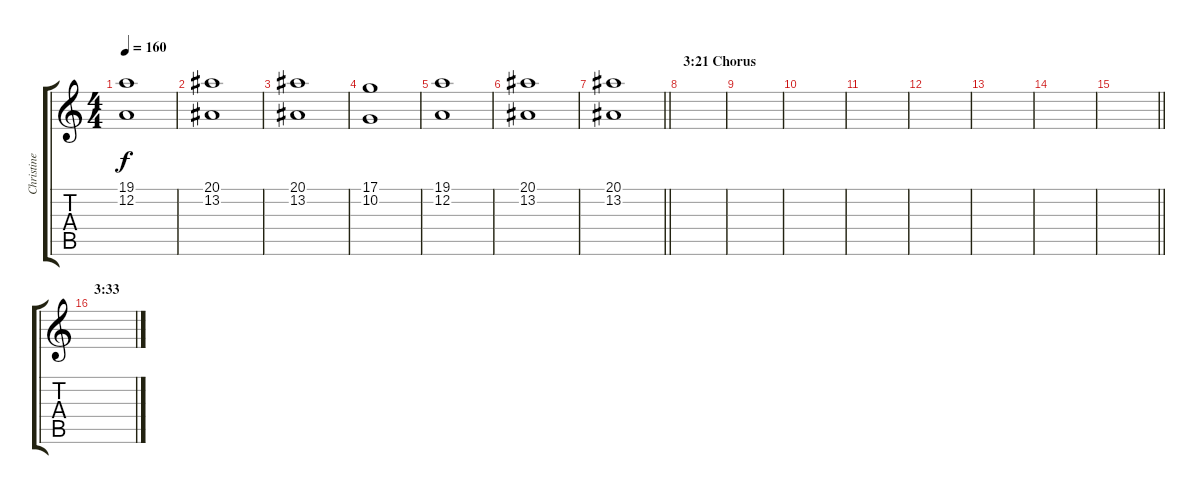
\track ("Christine S." "Christine ") {instrument pad8sweep}
\staff {score tabs}
\tuning (D4 A3 F3 C3 G2 D2) {hide}
\ts (4 4)
\tempo 160
\clef g2
\ks c
(19.1 12.2).1{dy f} |
(20.1 13.2).1 |
(20.1 13.2).1 |
(17.1 10.2).1 |
(19.1 12.2).1 |
(20.1 13.2).1 |
\barLineRight lightlight
(20.1 13.2).1 |
\section ("" "3:21 Chorus")
|
|
|
|
|
|
|
\barLineRight lightlight
|
\section ("" "3:33")
